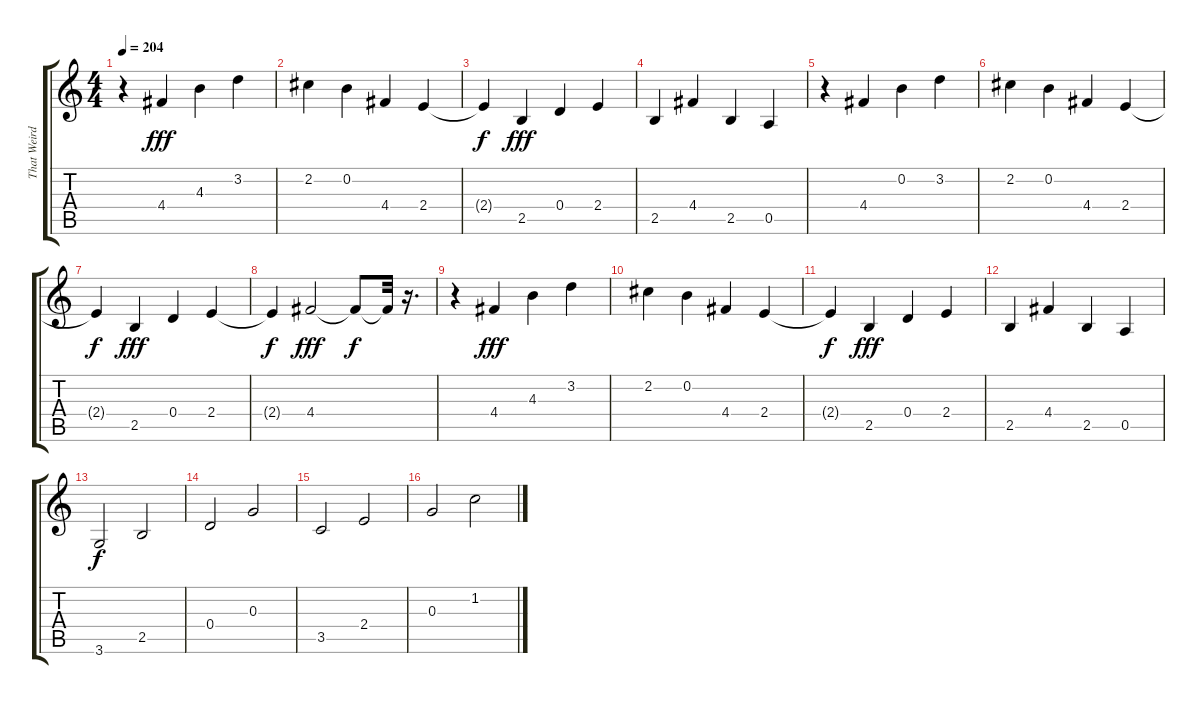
\track ("That Weird Guitar Thingy That I Can't Qu" "That Weird") {instrument guitarharmonics}
\staff {score tabs}
\tuning (E4 B3 G3 D3 A2 E2) {hide}
\ts (4 4)
\tempo 204
\clef g2
\ks c
r.4{dy f} 4.4.4{dy fff} 4.3.4 3.2.4 |
2.2.4 0.2.4 4.4.4 2.4.4 |
2.4{t}.4{dy f} 2.5.4{dy fff} 0.4.4 2.4.4 |
2.5.4 4.4.4 2.5.4 0.5.4 |
r.4 4.4.4 0.2.4 3.2.4 |
2.2.4 0.2.4 4.4.4 2.4.4 |
2.4{t}.4{dy f} 2.5.4{dy fff} 0.4.4 2.4.4 |
2.4{t}.4{dy f} 4.4.2{dy fff} 4.4{t}.8{dy f} 4.4{t}.32 r.16{d} |
r.4 4.4.4{dy fff} 4.3.4 3.2.4 |
2.2.4 0.2.4 4.4.4 2.4.4 |
2.4{t}.4{dy f} 2.5.4{dy fff} 0.4.4 2.4.4 |
2.5.4 4.4.4 2.5.4 0.5.4 |
3.6.2{dy f} 2.5.2 |
0.4.2 0.3.2 |
3.5.2 2.4.2 |
0.3.2 1.2.2
